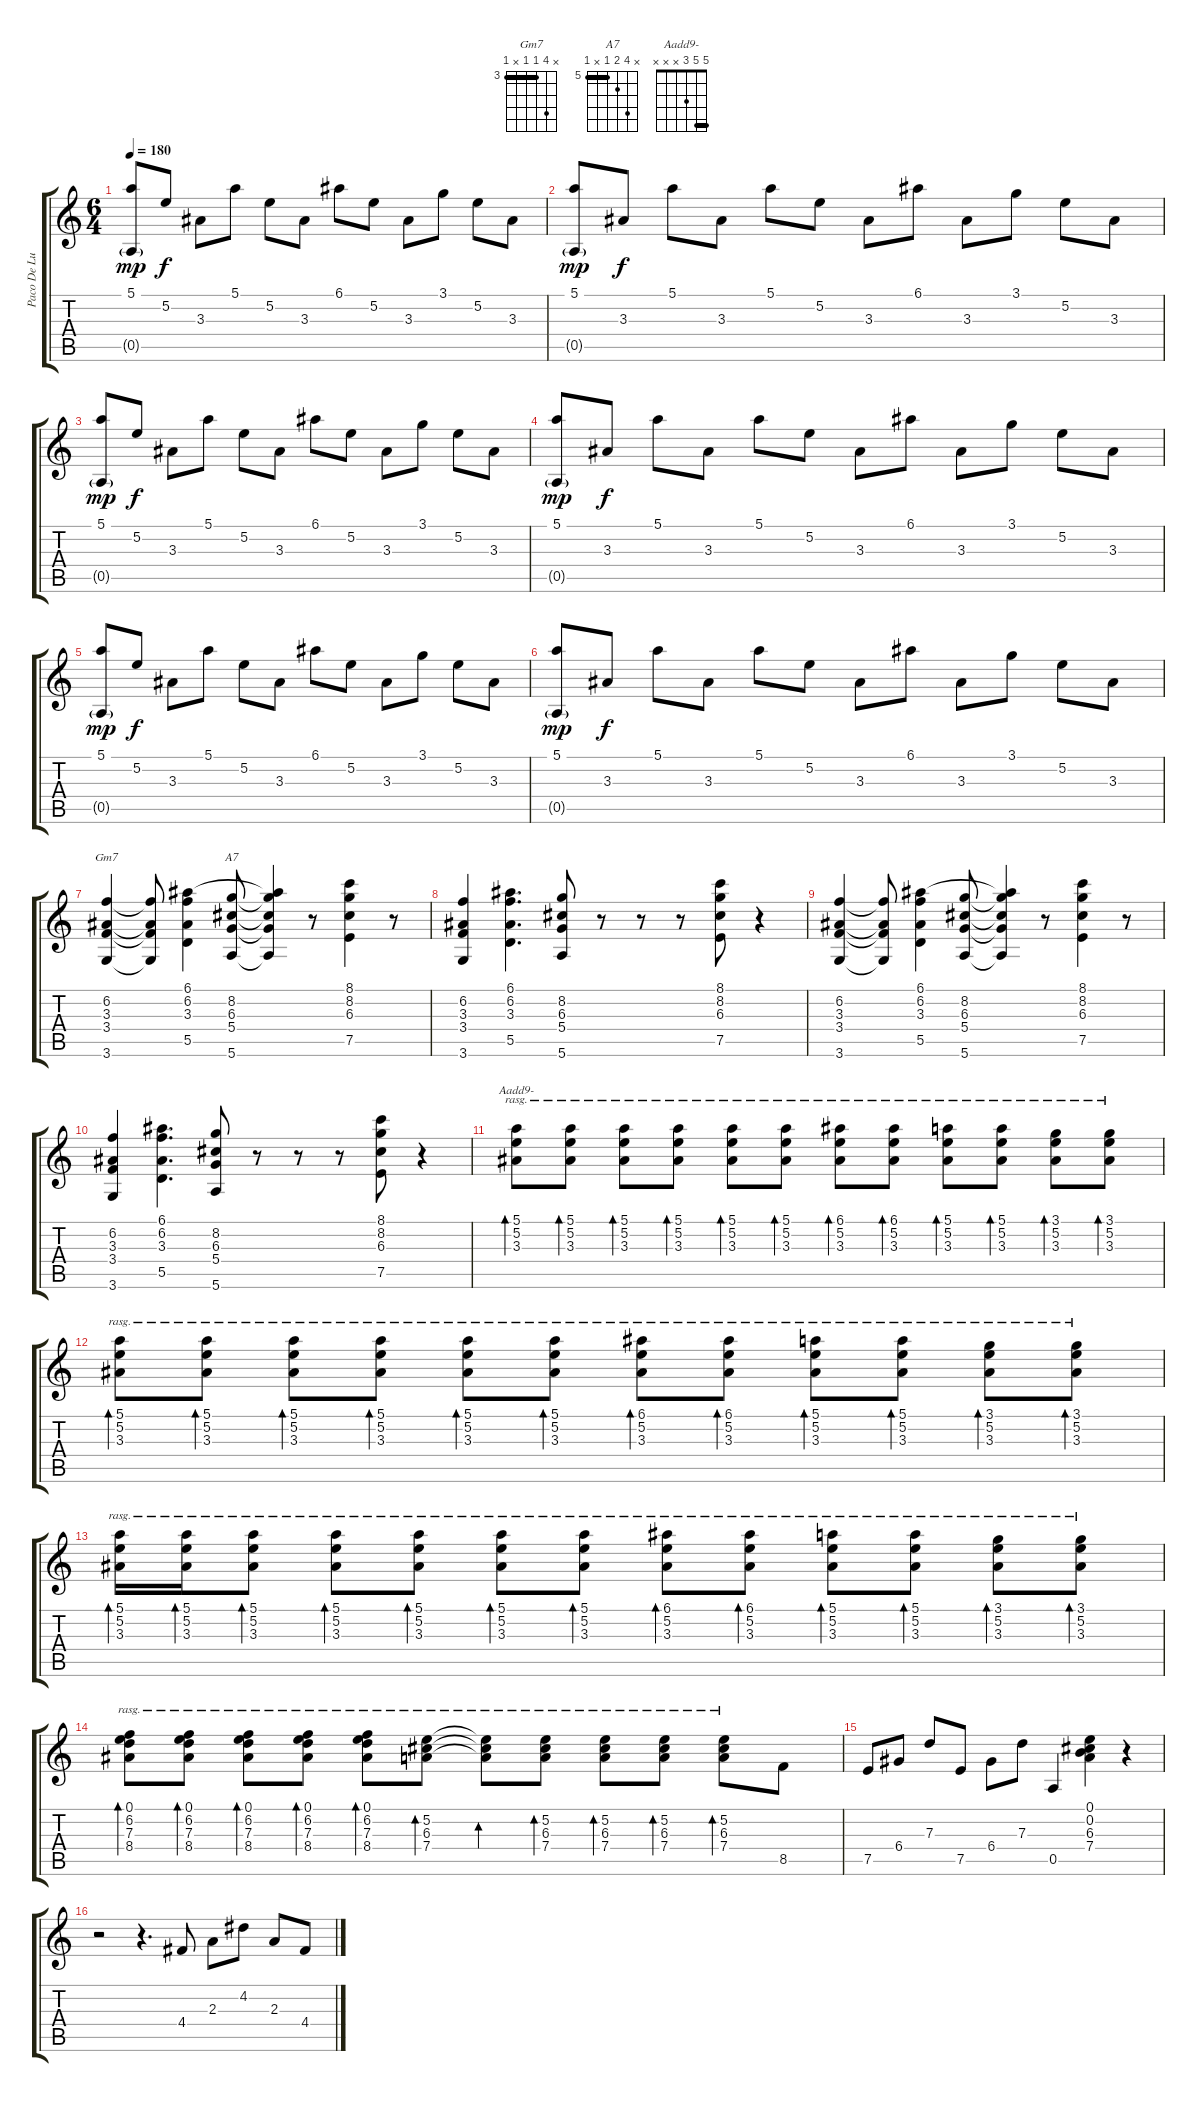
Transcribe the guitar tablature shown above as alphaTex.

\track ("Paco De Lucia" "Paco De Lu") {instrument acousticguitarsteel}
\staff {score tabs}
\tuning (E4 B3 G3 D3 A2 E2) {hide}
\chord ("Gm7" x 6 3 3 x 3) {firstfret 3 barre 3}
\chord ("A7" x 8 6 5 x 5) {firstfret 5 barre 5}
\chord ("Aadd9-" 5 5 3 x x x) {barre 5}
\ts (6 4)
\tempo 180
\clef g2
\ks c
(5.1 0.5{g}).8{dy mp} 5.2.8{dy f} 3.3.8 5.1.8 5.2.8 3.3.8 6.1.8 5.2.8 3.3.8 3.1.8 5.2.8 3.3.8 |
(5.1 0.5{g}).8{dy mp} 3.3.8{dy f} 5.1.8 3.3.8 5.1.8 5.2.8 3.3.8 6.1.8 3.3.8 3.1.8 5.2.8 3.3.8 |
(5.1 0.5{g}).8{dy mp} 5.2.8{dy f} 3.3.8 5.1.8 5.2.8 3.3.8 6.1.8 5.2.8 3.3.8 3.1.8 5.2.8 3.3.8 |
(5.1 0.5{g}).8{dy mp} 3.3.8{dy f} 5.1.8 3.3.8 5.1.8 5.2.8 3.3.8 6.1.8 3.3.8 3.1.8 5.2.8 3.3.8 |
(5.1 0.5{g}).8{dy mp} 5.2.8{dy f} 3.3.8 5.1.8 5.2.8 3.3.8 6.1.8 5.2.8 3.3.8 3.1.8 5.2.8 3.3.8 |
(5.1 0.5{g}).8{dy mp} 3.3.8{dy f} 5.1.8 3.3.8 5.1.8 5.2.8 3.3.8 6.1.8 3.3.8 3.1.8 5.2.8 3.3.8 |
(6.2 3.3 3.4 3.6).4{ch "Gm7"} (6.2{t} 3.3{t} 3.4{t} 3.6{t}).8 (6.1 6.2 3.3 5.5).4 (8.2 6.3 5.4 5.6).8{ch "A7"} (6.1{t} 8.2{t} 6.3{t} 5.4{t} 5.6{t}).4 r.8 (8.1 8.2 6.3 7.5).4 r.8 |
(6.2 3.3 3.4 3.6).4 (6.1 6.2 3.3 5.5).4{d} (8.2 6.3 5.4 5.6).8 r.8 r.8 r.8 (8.1 8.2 6.3 7.5).8 r.4 |
(6.2 3.3 3.4 3.6).4 (6.2{t} 3.3{t} 3.4{t} 3.6{t}).8 (6.1 6.2 3.3 5.5).4 (8.2 6.3 5.4 5.6).8 (6.1{t} 8.2{t} 6.3{t} 5.4{t} 5.6{t}).4 r.8 (8.1 8.2 6.3 7.5).4 r.8 |
(6.2 3.3 3.4 3.6).4 (6.1 6.2 3.3 5.5).4{d} (8.2 6.3 5.4 5.6).8 r.8 r.8 r.8 (8.1 8.2 6.3 7.5).8 r.4 |
(5.1 5.2 3.3).8{bd 480 ch "Aadd9-" rasg ii} (5.1 5.2 3.3).8{bd 480 rasg ii} (5.1 5.2 3.3).8{bd 480 rasg ii} (5.1 5.2 3.3).8{bd 480 rasg ii} (5.1 5.2 3.3).8{bd 480 rasg ii} (5.1 5.2 3.3).8{bd 480 rasg ii} (6.1 5.2 3.3).8{bd 480 rasg ii} (6.1 5.2 3.3).8{bd 480 rasg ii} (5.1 5.2 3.3).8{bd 480 rasg ii} (5.1 5.2 3.3).8{bd 480 rasg ii} (3.1 5.2 3.3).8{bd 480 rasg ii} (3.1 5.2 3.3).8{bd 480 rasg ii} |
(5.1 5.2 3.3).8{bd 480 rasg ii} (5.1 5.2 3.3).8{bd 480 rasg ii} (5.1 5.2 3.3).8{bd 480 rasg ii} (5.1 5.2 3.3).8{bd 480 rasg ii} (5.1 5.2 3.3).8{bd 480 rasg ii} (5.1 5.2 3.3).8{bd 480 rasg ii} (6.1 5.2 3.3).8{bd 480 rasg ii} (6.1 5.2 3.3).8{bd 480 rasg ii} (5.1 5.2 3.3).8{bd 480 rasg ii} (5.1 5.2 3.3).8{bd 480 rasg ii} (3.1 5.2 3.3).8{bd 480 rasg ii} (3.1 5.2 3.3).8{bd 480 rasg ii} |
(5.1 5.2 3.3).16{bd 480 rasg ii} (5.1 5.2 3.3).16{bd 480 rasg ii} (5.1 5.2 3.3).8{bd 480 rasg ii} (5.1 5.2 3.3).8{bd 480 rasg ii} (5.1 5.2 3.3).8{bd 480 rasg ii} (5.1 5.2 3.3).8{bd 480 rasg ii} (5.1 5.2 3.3).8{bd 480 rasg ii} (6.1 5.2 3.3).8{bd 480 rasg ii} (6.1 5.2 3.3).8{bd 480 rasg ii} (5.1 5.2 3.3).8{bd 480 rasg ii} (5.1 5.2 3.3).8{bd 480 rasg ii} (3.1 5.2 3.3).8{bd 480 rasg ii} (3.1 5.2 3.3).8{bd 480 rasg ii} |
(0.1 6.2 7.3 8.4).8{bd 480 rasg ii} (0.1 6.2 7.3 8.4).8{bd 30 rasg ii} (0.1 6.2 7.3 8.4).8{bd 30 rasg ii} (0.1 6.2 7.3 8.4).8{bd 30 rasg ii} (0.1 6.2 7.3 8.4).8{bd 30 rasg ii} (5.2 6.3 7.4).8{bd 30 rasg ii} (5.2{t} 6.3{t} 7.4{t}).8{bd 30 rasg ii} (5.2 6.3 7.4).8{bd 30 rasg ii} (5.2 6.3 7.4).8{bd 30 rasg ii} (5.2 6.3 7.4).8{bd 30 rasg ii} (5.2 6.3 7.4).8{bd 30 rasg ii} 8.5.8 |
7.5.8 6.4.8 7.3.8 7.5.8 6.4.8 7.3.8 0.5.4 (0.1 0.2 6.3 7.4).4 r.4 |
r.2 r.4{d} 4.4.8 2.3.8 4.2.8 2.3.8 4.4.8
